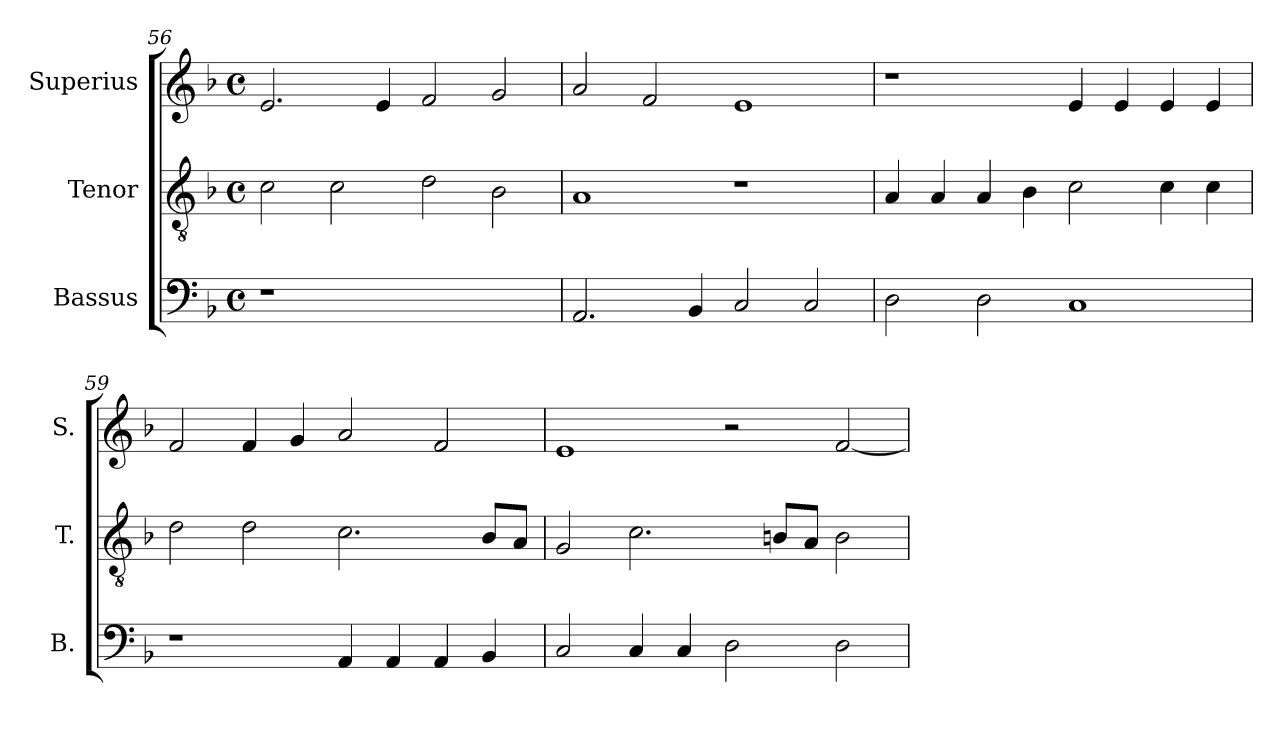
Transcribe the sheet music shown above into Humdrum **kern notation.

**kern	**kern	**kern
*part3	*part2	*part1
*staff3	*staff2	*staff1
*I"Bassus	*I"Tenor	*I"Superius
*I'B.	*I'T.	*I'S.
!!LO:PB:g=z
*clefF4	*clefGv2	*clefG2
*	*ITrd7c12	*
*k[b-]	*k[b-]	*k[b-]
*F:	*F:	*F:
*M4/4	*M4/4	*M4/4
*met(c)	*met(c)	*met(c)
=56	=56	=56
!LO:N:vis=1	!	!
1r	2Ci\	2.ei/
.	2Ci\	.
.	.	4ei/
1ryy	2Di\	2fi/
.	2BB-i\	2gi/
=57	=57	=57
2.AAi/	1AAi	2ai/
.	.	2fi/
4BB-i/	.	.
2Ci/	1r	1ei
2Ci/	.	.
=58	=58	=58
2Di\	4AAi/	1r
.	4AAi/	.
2Di\	4AAi/	.
.	4BB-i\	.
1Ci	2Ci\	4ei/
.	.	4ei/
.	4Ci\	4ei/
.	4Ci\	4ei/
=59	=59	=59
1r	2Di\	2fi/
.	2Di\	4fi/
.	.	4gi/
4AAi/	2.Ci\	2ai/
4AAi/	.	.
4AAi/	.	2fi/
4BB-i/	8BB-i/L	.
.	8AAi/J	.
!!LO:LB:g=z
=60	=60	=60
2Ci/	2GGi/	1ei
4Ci/	2.Ci\	.
4Ci/	.	.
2Di\	.	2r
.	8BBni/L	.
.	8AAi/J	.
2Di\	2BBi\	[<2fi/
=	=	=
*-	*-	*-
